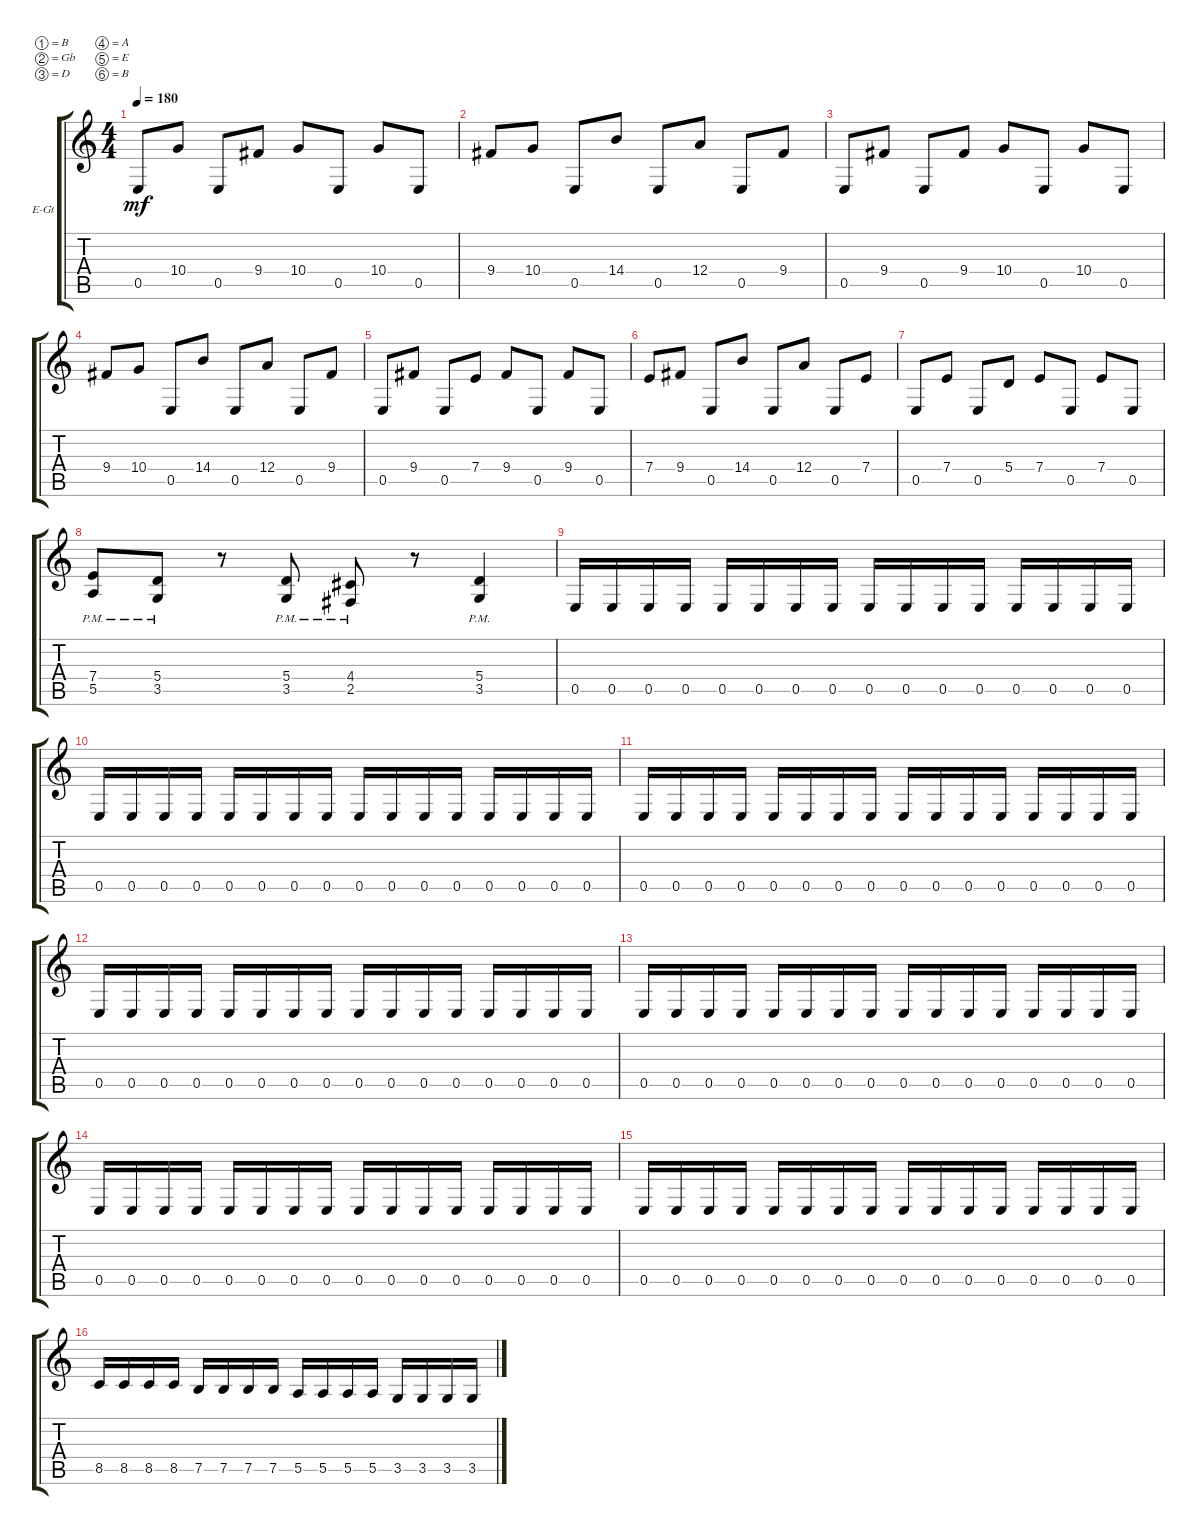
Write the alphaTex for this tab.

\bracketExtendMode groupsimilarinstruments
\firstSystemTrackNameOrientation horizontal
\otherSystemsTrackNameOrientation horizontal
\track ("Electric Guitar 2" "E-Gt") {instrument distortionguitar}
\staff {score tabs}
\tuning (B3 Gb3 D3 A2 E2 B1)
\ts (4 4)
\tempo 180
\clef g2
\ks c
0.5.8{dy mf} 10.4.8 0.5.8 9.4.8 10.4.8 0.5.8 10.4.8 0.5.8 |
9.4.8 10.4.8 0.5.8 14.4.8 0.5.8 12.4.8 0.5.8 9.4.8 |
0.5.8 9.4.8 0.5.8 9.4.8 10.4.8 0.5.8 10.4.8 0.5.8 |
9.4.8 10.4.8 0.5.8 14.4.8 0.5.8 12.4.8 0.5.8 9.4.8 |
0.5.8 9.4.8 0.5.8 7.4.8 9.4.8 0.5.8 9.4.8 0.5.8 |
7.4.8 9.4.8 0.5.8 14.4.8 0.5.8 12.4.8 0.5.8 7.4.8 |
0.5.8 7.4.8 0.5.8 5.4.8 7.4.8 0.5.8 7.4.8 0.5.8 |
(5.5{pm} 7.4{pm}).8 (3.5{pm} 5.4{pm}).8 r.8 (3.5{pm} 5.4{pm}).8 (2.5{pm} 4.4{pm}).8 r.8 (3.5{pm} 5.4{pm}).4 |
0.5.16 0.5.16 0.5.16 0.5.16 0.5.16 0.5.16 0.5.16 0.5.16 0.5.16 0.5.16 0.5.16 0.5.16 0.5.16 0.5.16 0.5.16 0.5.16 |
0.5.16 0.5.16 0.5.16 0.5.16 0.5.16 0.5.16 0.5.16 0.5.16 0.5.16 0.5.16 0.5.16 0.5.16 0.5.16 0.5.16 0.5.16 0.5.16 |
0.5.16 0.5.16 0.5.16 0.5.16 0.5.16 0.5.16 0.5.16 0.5.16 0.5.16 0.5.16 0.5.16 0.5.16 0.5.16 0.5.16 0.5.16 0.5.16 |
0.5.16 0.5.16 0.5.16 0.5.16 0.5.16 0.5.16 0.5.16 0.5.16 0.5.16 0.5.16 0.5.16 0.5.16 0.5.16 0.5.16 0.5.16 0.5.16 |
0.5.16 0.5.16 0.5.16 0.5.16 0.5.16 0.5.16 0.5.16 0.5.16 0.5.16 0.5.16 0.5.16 0.5.16 0.5.16 0.5.16 0.5.16 0.5.16 |
0.5.16 0.5.16 0.5.16 0.5.16 0.5.16 0.5.16 0.5.16 0.5.16 0.5.16 0.5.16 0.5.16 0.5.16 0.5.16 0.5.16 0.5.16 0.5.16 |
0.5.16 0.5.16 0.5.16 0.5.16 0.5.16 0.5.16 0.5.16 0.5.16 0.5.16 0.5.16 0.5.16 0.5.16 0.5.16 0.5.16 0.5.16 0.5.16 |
8.5.16 8.5.16 8.5.16 8.5.16 7.5.16 7.5.16 7.5.16 7.5.16 5.5.16 5.5.16 5.5.16 5.5.16 3.5.16 3.5.16 3.5.16 3.5.16
